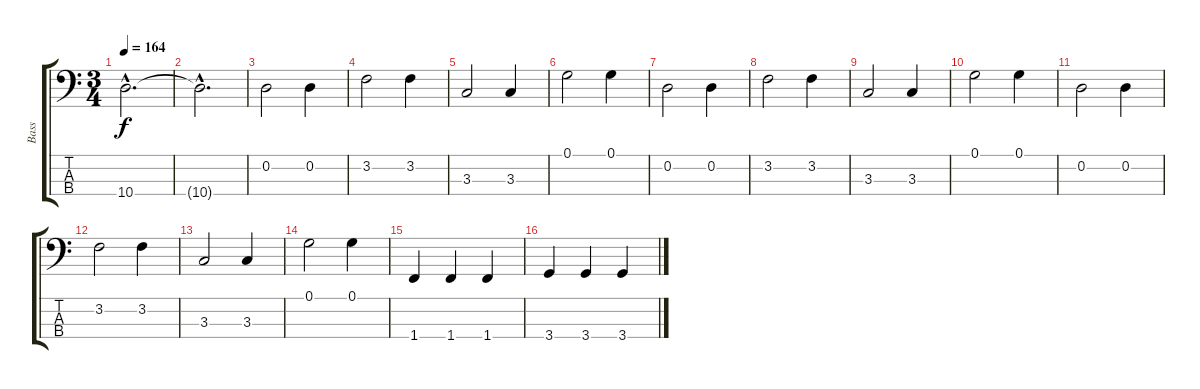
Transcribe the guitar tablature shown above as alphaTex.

\track ("Bass" "Bass") {instrument fretlessbass}
\staff {score tabs}
\tuning (G2 D2 A1 E1) {hide}
\ts (3 4)
\tempo 164
\clef f4
\ks c
10.4{hac}.2{d dy f} |
10.4{hac t}.2{d} |
0.2.2 0.2.4 |
3.2.2 3.2.4 |
3.3.2 3.3.4 |
0.1.2 0.1.4 |
0.2.2 0.2.4 |
3.2.2 3.2.4 |
3.3.2 3.3.4 |
0.1.2 0.1.4 |
0.2.2 0.2.4 |
3.2.2 3.2.4 |
3.3.2 3.3.4 |
0.1.2 0.1.4 |
1.4.4 1.4.4 1.4.4 |
3.4.4 3.4.4 3.4{ss}.4
